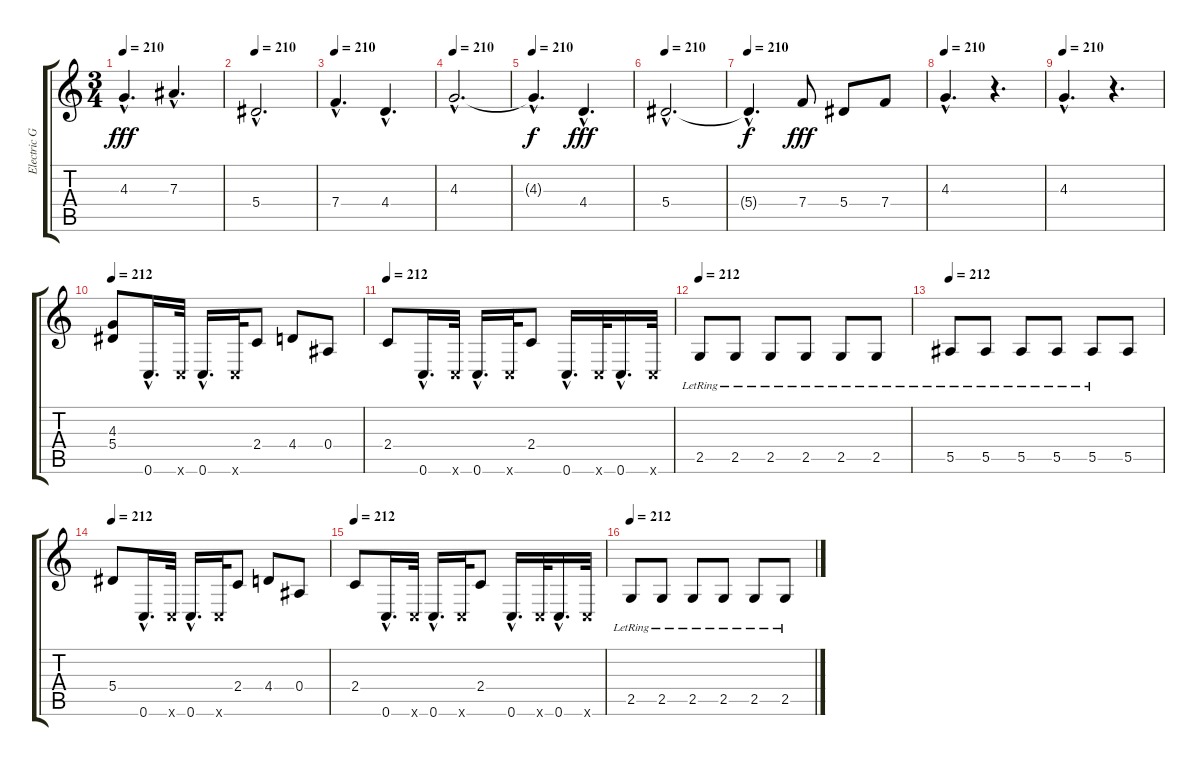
\track ("Electric Guitar 1" "Electric G") {instrument distortionguitar}
\staff {score tabs}
\tuning (C4 G3 Eb3 Bb2 F2 C2) {hide}
\ts (3 4)
\tempo 210
\clef g2
\ks c
4.3{hac}.4{d dy fff} 7.3{hac}.4{d} |
\tempo 210
5.4{hac}.2{d} |
\tempo 210
7.4{hac}.4{d} 4.4{hac}.4{d} |
\tempo 210
4.3{hac}.2{d} |
\tempo 210
4.3{hac t}.4{d dy f} 4.4{hac}.4{d dy fff} |
\tempo 210
5.4{hac}.2{d} |
\tempo 210
5.4{hac t}.4{d dy f} 7.4.8{dy fff} 5.4.8 7.4.8 |
\tempo 210
4.3{hac}.4{d} r.4{d} |
\tempo 210
4.3{hac}.4{d} r.4{d} |
\tempo 212
(4.3 5.4).8 0.6{hac}.16{d} 0.6{x}.32 0.6{hac}.16{d} 0.6{x}.32 2.4.8 4.4.8 0.4.8 |
\tempo 212
2.4.8 0.6{hac}.16{d} 0.6{x}.32 0.6{hac}.16{d} 0.6{x}.32 2.4.8 0.6{hac}.16{d} 0.6{x}.32 0.6{hac}.16{d} 0.6{x}.32 |
\tempo 212
2.5{lr}.8 2.5{lr}.8 2.5{lr}.8 2.5{lr}.8 2.5{lr}.8 2.5{lr}.8 |
\tempo 212
5.5{lr}.8 5.5{lr}.8 5.5{lr}.8 5.5{lr}.8 5.5{lr}.8 5.5.8 |
\tempo 212
5.4.8 0.6{hac}.16{d} 0.6{x}.32 0.6{hac}.16{d} 0.6{x}.32 2.4.8 4.4.8 0.4.8 |
\tempo 212
2.4.8 0.6{hac}.16{d} 0.6{x}.32 0.6{hac}.16{d} 0.6{x}.32 2.4.8 0.6{hac}.16{d} 0.6{x}.32 0.6{hac}.16{d} 0.6{x}.32 |
\tempo 212
2.5{lr}.8 2.5{lr}.8 2.5{lr}.8 2.5{lr}.8 2.5{lr}.8 2.5{lr}.8
